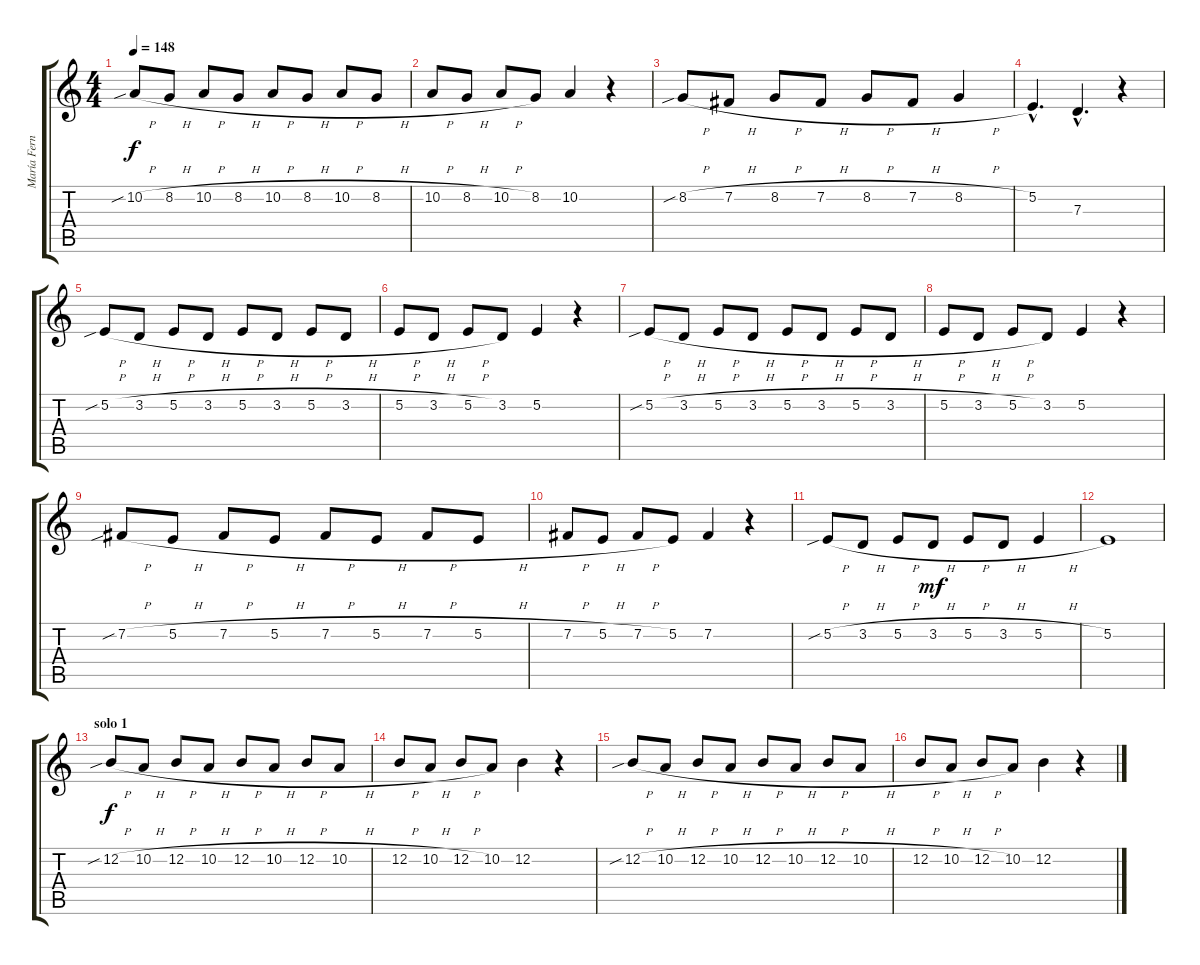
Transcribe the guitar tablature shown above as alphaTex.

\track ("María Fernanda (voz)" "María Fern") {instrument lead3calliope}
\staff {score tabs}
\tuning (E4 B3 G3 D3 A2 E2) {hide}
\ts (4 4)
\tempo 148
\clef g2
\ks c
10.2{sib h}.8{dy f} 8.2{h}.8 10.2{h}.8 8.2{h}.8 10.2{h}.8 8.2{h}.8 10.2{h}.8 8.2{h}.8 |
10.2{h}.8 8.2{h}.8 10.2{h}.8 8.2.8 10.2.4 r.4 |
8.2{sib h}.8 7.2{h}.8 8.2{h}.8 7.2{h}.8 8.2{h}.8 7.2{h}.8 8.2{h}.4 |
5.2{hac}.4{d} 7.3{hac}.4{d} r.4 |
5.2{sib h}.8 3.2{h}.8 5.2{h}.8 3.2{h}.8 5.2{h}.8 3.2{h}.8 5.2{h}.8 3.2{h}.8 |
5.2{h}.8 3.2{h}.8 5.2{h}.8 3.2.8 5.2.4 r.4 |
5.2{sib h}.8 3.2{h}.8 5.2{h}.8 3.2{h}.8 5.2{h}.8 3.2{h}.8 5.2{h}.8 3.2{h}.8 |
5.2{h}.8 3.2{h}.8 5.2{h}.8 3.2.8 5.2.4 r.4 |
7.2{sib h}.8 5.2{h}.8 7.2{h}.8 5.2{h}.8 7.2{h}.8 5.2{h}.8 7.2{h}.8 5.2{h}.8 |
7.2{h}.8 5.2{h}.8 7.2{h}.8 5.2.8 7.2.4 r.4 |
5.2{sib h}.8 3.2{h}.8 5.2{h}.8 3.2{h}.8{dy mf} 5.2{h}.8 3.2{h}.8 5.2{h}.4 |
5.2.1 |
\section ("" "solo 1")
12.2{sib h}.8{dy f} 10.2{h}.8 12.2{h}.8 10.2{h}.8 12.2{h}.8 10.2{h}.8 12.2{h}.8 10.2{h}.8 |
12.2{h}.8 10.2{h}.8 12.2{h}.8 10.2.8 12.2.4 r.4 |
12.2{sib h}.8 10.2{h}.8 12.2{h}.8 10.2{h}.8 12.2{h}.8 10.2{h}.8 12.2{h}.8 10.2{h}.8 |
12.2{h}.8 10.2{h}.8 12.2{h}.8 10.2.8 12.2.4 r.4
